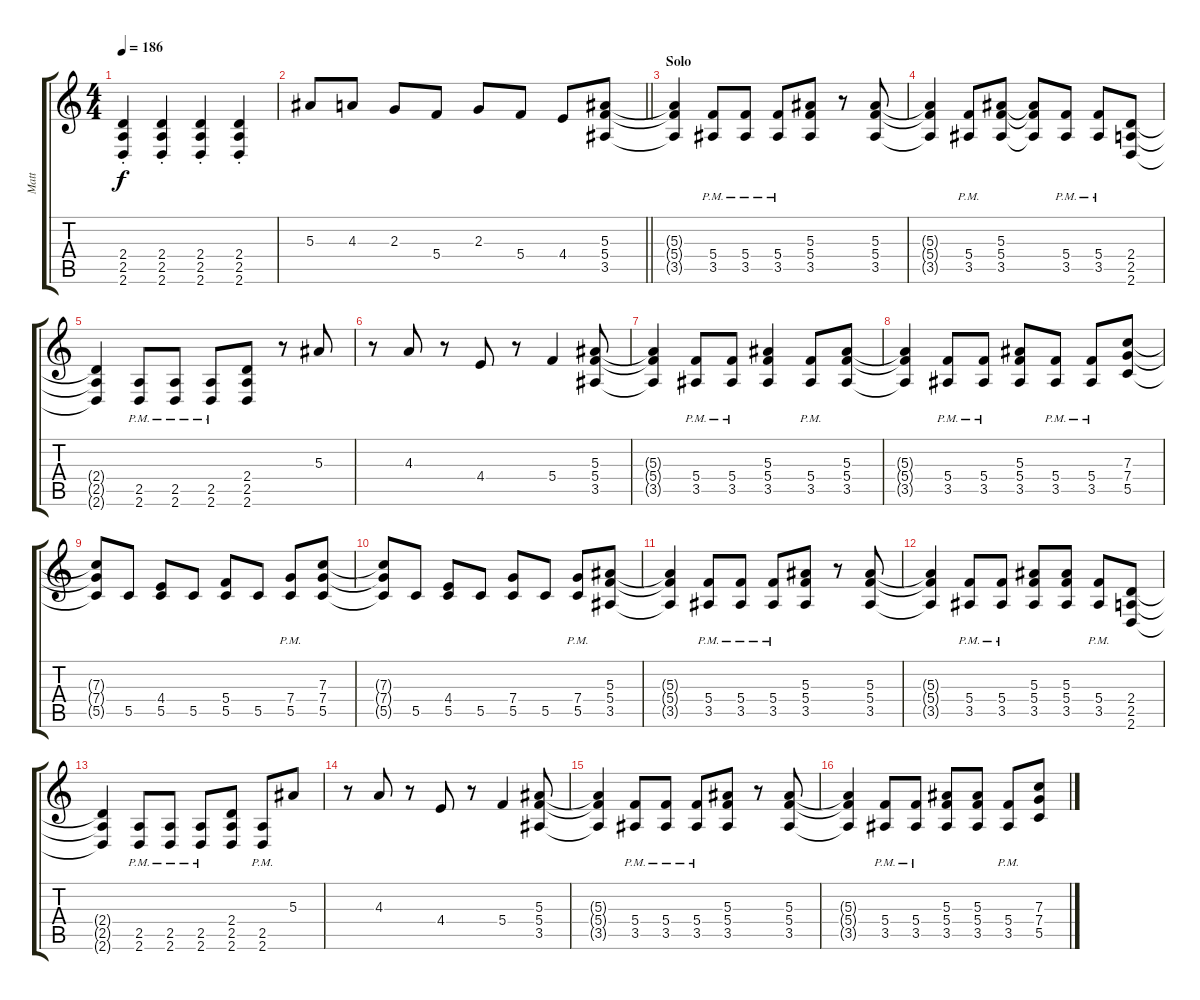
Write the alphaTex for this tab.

\track ("Matt" "Matt") {instrument overdrivenguitar}
\staff {score tabs}
\tuning (D4 A3 F3 C3 G2 C2) {hide}
\ts (4 4)
\tempo 186
\clef g2
\ks c
(2.4{st} 2.5 2.6).4{dy f} (2.4{st} 2.5 2.6).4 (2.4{st} 2.5 2.6).4 (2.4{st} 2.5 2.6).4 |
\barLineRight lightlight
5.3.8 4.3.8 2.3.8 5.4.8 2.3.8 5.4.8 4.4.8 (5.3 5.4 3.5).8 |
\section ("" "Solo")
(5.3{t} 5.4{t} 3.5{t}).4 (5.4{pm} 3.5{pm}).8 (5.4{pm} 3.5{pm}).8 (5.4{pm} 3.5{pm}).8 (5.3 5.4 3.5).8 r.8 (5.3 5.4 3.5).8 |
(5.3{t} 5.4{t} 3.5{t}).4 (5.4{pm} 3.5{pm}).8 (5.3 5.4 3.5).8 (5.3{t} 5.4{t} 3.5{t}).8 (5.4{pm} 3.5{pm}).8 (5.4{pm} 3.5{pm}).8 (2.4 2.5 2.6).8 |
(2.4{t} 2.5{t} 2.6{t}).4 (2.5{pm} 2.6{pm}).8 (2.5{pm} 2.6{pm}).8 (2.5{pm} 2.6{pm}).8 (2.4 2.5 2.6).8 r.8 5.3.8 |
r.8 4.3.8 r.8 4.4.8 r.8 5.4.4 (5.3 5.4 3.5).8 |
(5.3{t} 5.4{t} 3.5{t}).4 (5.4{pm} 3.5).8 (5.4{pm} 3.5{pm}).8 (5.3 5.4 3.5).4 (5.4{pm} 3.5{pm}).8 (5.3 5.4 3.5).8 |
(5.3{t} 5.4{t} 3.5{t}).4 (5.4{pm} 3.5{pm}).8 (5.4{pm} 3.5{pm}).8 (5.3 5.4 3.5).8 (5.4{pm} 3.5{pm}).8 (5.4{pm} 3.5{pm}).8 (7.3 7.4 5.5).8 |
(7.3{t} 7.4{t} 5.5{t}).8 5.5.8 (4.4 5.5).8 5.5.8 (5.4 5.5).8 5.5.8 (7.4{pm} 5.5{pm}).8 (7.3 7.4 5.5).8 |
(7.3{t} 7.4{t} 5.5{t}).8 5.5.8 (4.4 5.5).8 5.5.8 (7.4 5.5).8 5.5.8 (7.4{pm} 5.5{pm}).8 (5.3 5.4 3.5).8 |
(5.3{t} 5.4{t} 3.5{t}).4 (5.4{pm} 3.5{pm}).8 (5.4{pm} 3.5{pm}).8 (5.4{pm} 3.5{pm}).8 (5.3 5.4 3.5).8 r.8 (5.3 5.4 3.5).8 |
(5.3{t} 5.4{t} 3.5{t}).4 (5.4{pm} 3.5{pm}).8 (5.4{pm} 3.5{pm}).8 (5.3 5.4 3.5).8 (5.3 5.4 3.5).8 (5.4{pm} 3.5{pm}).8 (2.4 2.5 2.6).8 |
(2.4{t} 2.5{t} 2.6{t}).4 (2.5{pm} 2.6{pm}).8 (2.5{pm} 2.6{pm}).8 (2.5{pm} 2.6{pm}).8 (2.4 2.5 2.6).8 (2.5{pm} 2.6{pm}).8 5.3.8 |
r.8 4.3.8 r.8 4.4.8 r.8 5.4.4 (5.3 5.4 3.5).8 |
(5.3{t} 5.4{t} 3.5{t}).4 (5.4{pm} 3.5{pm}).8 (5.4{pm} 3.5{pm}).8 (5.4{pm} 3.5{pm}).8 (5.3 5.4 3.5).8 r.8 (5.3 5.4 3.5).8 |
(5.3{t} 5.4{t} 3.5{t}).4 (5.4{pm} 3.5{pm}).8 (5.4{pm} 3.5{pm}).8 (5.3 5.4 3.5).8 (5.3 5.4 3.5).8 (5.4{pm} 3.5{pm}).8 (7.3 7.4 5.5).8
